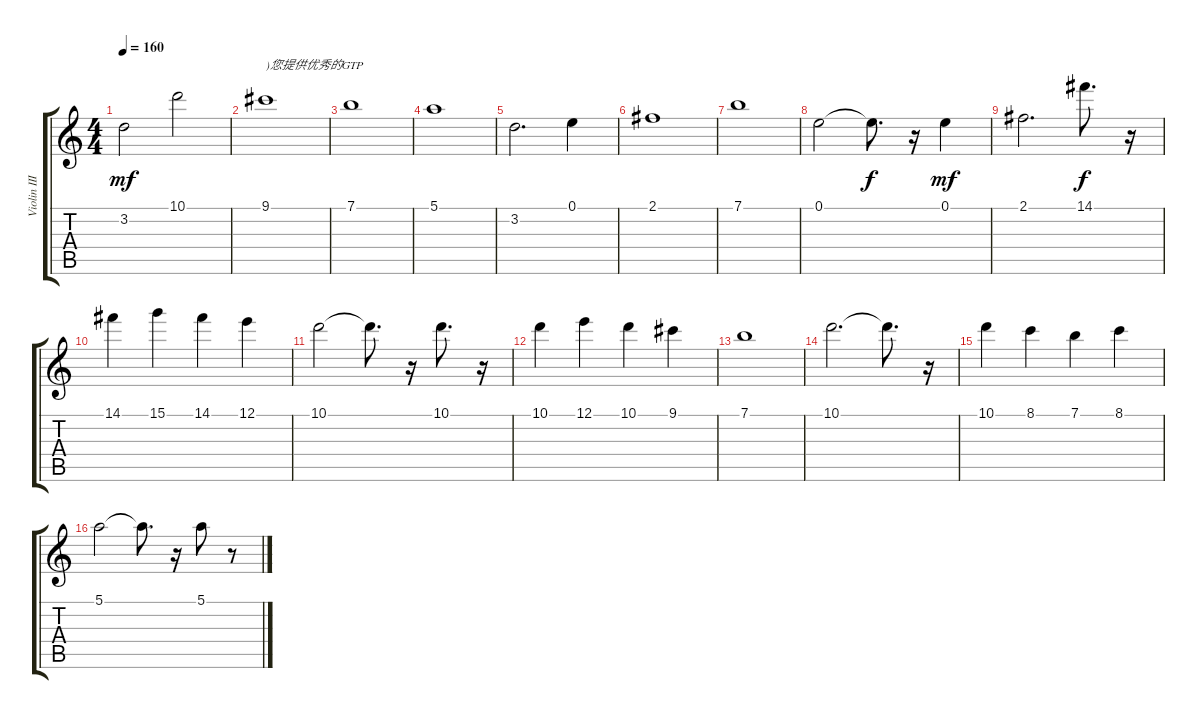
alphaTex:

\track ("Violin III" "Violin III") {instrument acousticguitarnylon}
\staff {score tabs}
\tuning (E4 B3 G3 D3 A2 E2) {hide}
\ts (4 4)
\tempo 160
\clef g2
\ks c
3.2.2{dy mf} 10.1.2 |
9.1.1{txt ")您提供优秀的GTP"} |
7.1.1 |
5.1.1 |
3.2.2{d} 0.1.4 |
2.1.1 |
7.1.1 |
0.1.2 0.1{t}.8{d dy f} r.16 0.1.4{dy mf} |
2.1.2{d} 14.1.8{d dy f} r.16 |
14.1.4 15.1.4 14.1.4 12.1.4 |
10.1.2 10.1{t}.8{d} r.16 10.1.8{d} r.16 |
10.1.4 12.1.4 10.1.4 9.1.4 |
7.1.1 |
10.1.2{d} 10.1{t}.8{d} r.16 |
10.1.4 8.1.4 7.1.4 8.1.4 |
5.1.2 5.1{t}.8{d} r.16 5.1.8 r.8
